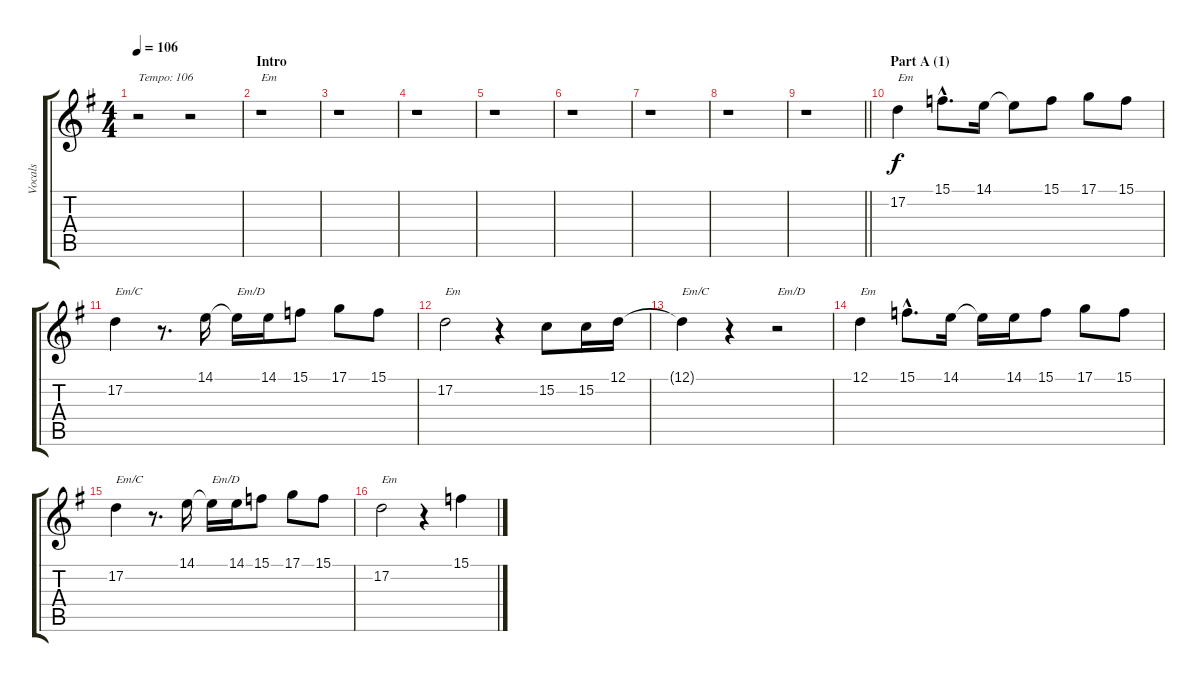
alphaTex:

\track ("Vocals" "Vocals") {instrument trumpet}
\staff {score tabs}
\tuning (D4 A3 F3 C3 G2 D2) {hide}
\ts (4 4)
\tempo 106
\clef g2
\ks g
r.2{txt "Tempo: 106" dy f instrument trumpet} r.2 |
\section ("" "Intro")
r.1{txt "Em"} |
r.1 |
r.1 |
r.1 |
r.1 |
r.1 |
r.1 |
\barLineRight lightlight
r.1 |
\section ("" "Part A (1)")
17.2.4{txt "Em"} 15.1{hac}.8{d} 14.1.16 14.1{t}.8 15.1.8 17.1.8 15.1.8 |
17.2.4{txt "Em/C"} r.8{d} 14.1.16 14.1{t}.16{txt "Em/D"} 14.1.16 15.1.8 17.1.8 15.1.8 |
17.2.2{txt "Em"} r.4 15.2.8 15.2.16 12.1.16 |
12.1{t}.4{txt "Em/C"} r.4 r.2{txt "Em/D"} |
12.1.4{txt "Em"} 15.1{hac}.8{d} 14.1.16 14.1{t}.16 14.1.16 15.1.8 17.1.8 15.1.8 |
17.2.4{txt "Em/C"} r.8{d} 14.1.16 14.1{t}.16{txt "Em/D"} 14.1.16 15.1.8 17.1.8 15.1.8 |
17.2.2{txt "Em"} r.4 15.1.4
